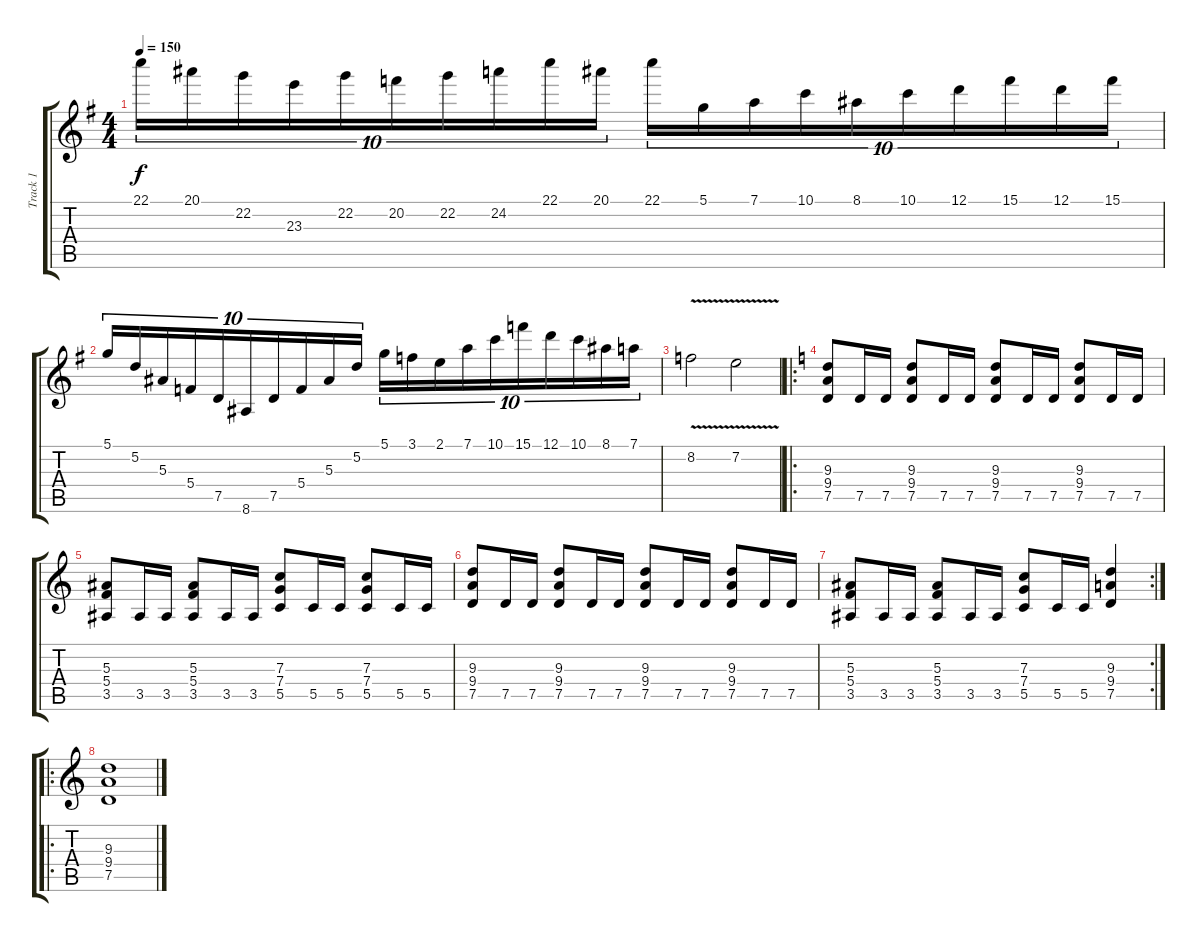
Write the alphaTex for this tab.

\track ("Track 1" "Track 1") {instrument distortionguitar}
\staff {score tabs}
\tuning (D4 A3 F3 C3 G2 D2) {hide}
\ts (4 4)
\tempo 150
\clef g2
\ks g
22.1.16{tu (10 8) dy f} 20.1.16{tu (10 8)} 22.2.16{tu (10 8)} 23.3.16{tu (10 8)} 22.2.16{tu (10 8)} 20.2.16{tu (10 8)} 22.2.16{tu (10 8)} 24.2.16{tu (10 8)} 22.1.16{tu (10 8)} 20.1.16{tu (10 8)} 22.1.16{tu (10 8)} 5.1.16{tu (10 8)} 7.1.16{tu (10 8)} 10.1.16{tu (10 8)} 8.1.16{tu (10 8)} 10.1.16{tu (10 8)} 12.1.16{tu (10 8)} 15.1.16{tu (10 8)} 12.1.16{tu (10 8)} 15.1.16{tu (10 8)} |
5.1.16{tu (10 8)} 5.2.16{tu (10 8)} 5.3.16{tu (10 8)} 5.4.16{tu (10 8)} 7.5.16{tu (10 8)} 8.6.16{tu (10 8)} 7.5.16{tu (10 8)} 5.4.16{tu (10 8)} 5.3.16{tu (10 8)} 5.2.16{tu (10 8)} 5.1.16{tu (10 8)} 3.1.16{tu (10 8)} 2.1.16{tu (10 8)} 7.1.16{tu (10 8)} 10.1.16{tu (10 8)} 15.1.16{tu (10 8)} 12.1.16{tu (10 8)} 10.1.16{tu (10 8)} 8.1.16{tu (10 8)} 7.1.16{tu (10 8)} |
8.2{v}.2 7.2{v}.2 |
\ro
\ks c
(9.3 9.4 7.5).8 7.5.16 7.5.16 (9.3 9.4 7.5).8 7.5.16 7.5.16 (9.3 9.4 7.5).8 7.5.16 7.5.16 (9.3 9.4 7.5).8 7.5.16 7.5.16 |
(5.3 5.4 3.5).8 3.5.16 3.5.16 (5.3 5.4 3.5).8 3.5.16 3.5.16 (7.3 7.4 5.5).8 5.5.16 5.5.16 (7.3 7.4 5.5).8 5.5.16 5.5.16 |
(9.3 9.4 7.5).8 7.5.16 7.5.16 (9.3 9.4 7.5).8 7.5.16 7.5.16 (9.3 9.4 7.5).8 7.5.16 7.5.16 (9.3 9.4 7.5).8 7.5.16 7.5.16 |
\rc 2
(5.3 5.4 3.5).8 3.5.16 3.5.16 (5.3 5.4 3.5).8 3.5.16 3.5.16 (7.3 7.4 5.5).8 5.5.16 5.5.16 (9.3 9.4 7.5).4 |
\ro
(9.3 9.4 7.5).1
